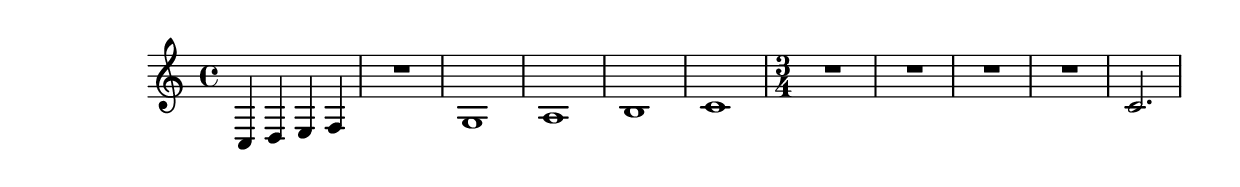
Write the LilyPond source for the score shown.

\version "2.18.2"

\book {
  \header {
  }

  \bookpart {
    \new Staff = Staff \with { }
    \context Staff = Staff {
      \relative c {
        \time 4/4
        c4 d e f
        R1*1
        g a b c
        \time 3/4
        R2.*4
        c2.
      }
    }
  }
}
